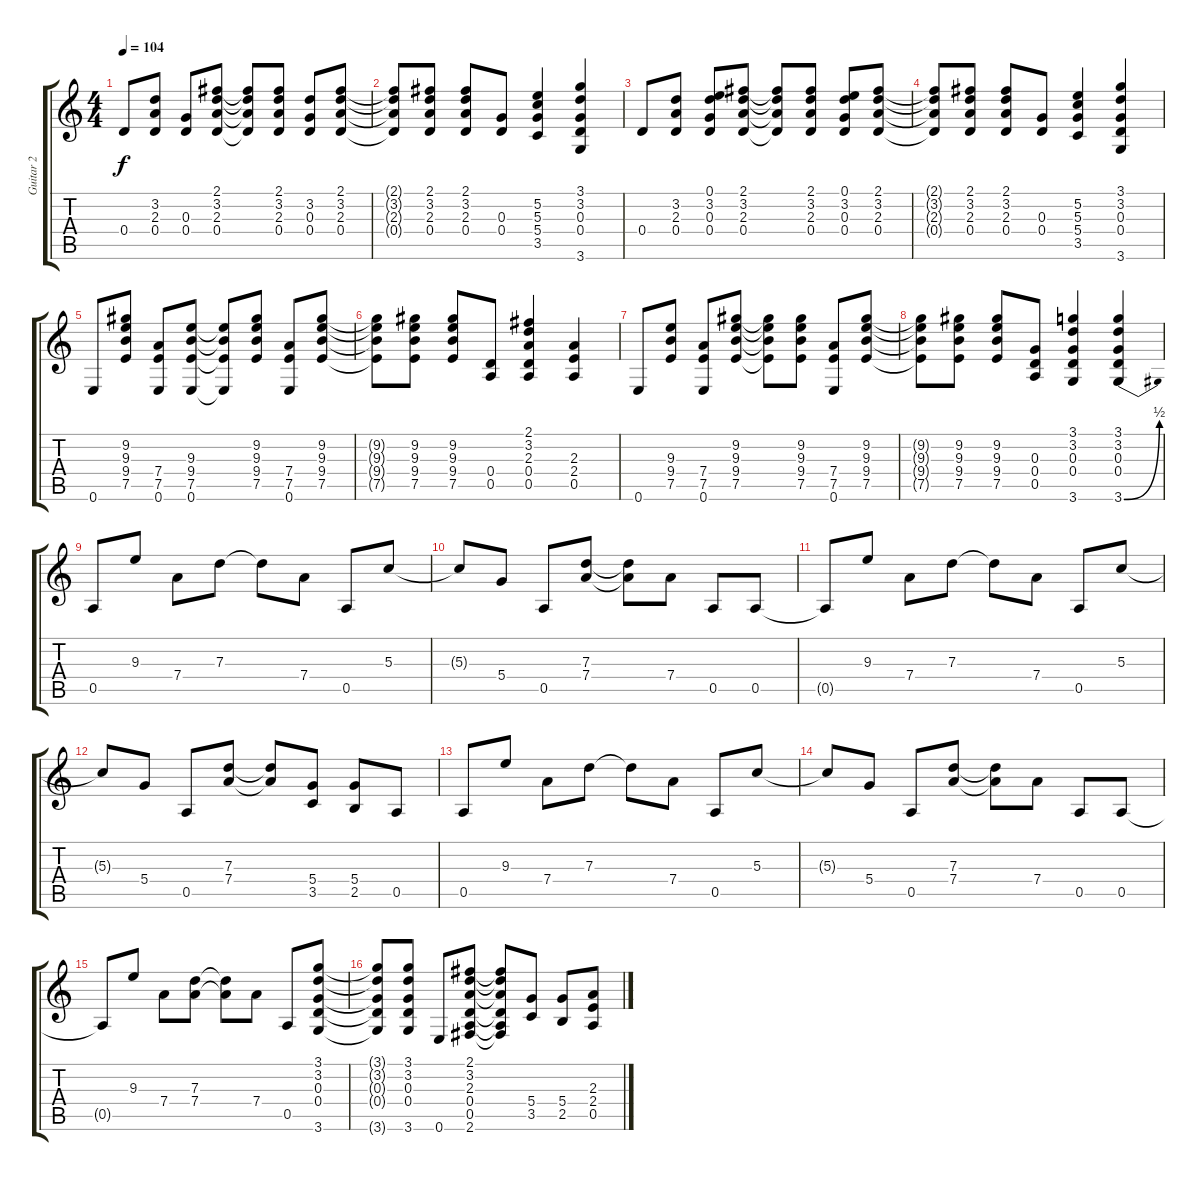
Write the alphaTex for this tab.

\track ("Guitar 2" "Guitar 2") {instrument overdrivenguitar}
\staff {score tabs}
\tuning (E4 B3 G3 D3 A2 E2) {hide}
\ts (4 4)
\tempo 104
\clef g2
\ks c
0.4.8{dy f} (3.2 2.3 0.4).8 (0.3 0.4).8 (2.1 3.2 2.3 0.4).8 (2.1{t} 3.2{t} 2.3{t} 0.4{t}).8 (2.1 3.2 2.3 0.4).8 (3.2 0.3 0.4).8 (2.1 3.2 2.3 0.4).8 |
(2.1{t} 3.2{t} 2.3{t} 0.4{t}).8 (2.1 3.2 2.3 0.4).8 (2.1 3.2 2.3 0.4).8 (0.3 0.4).8 (5.2 5.3 5.4 3.5).4 (3.1 3.2 0.3 0.4 3.6).4 |
0.4.8 (3.2 2.3 0.4).8 (0.1 3.2 0.3 0.4).8 (2.1 3.2 2.3 0.4).8 (2.1{t} 3.2{t} 2.3{t} 0.4{t}).8 (2.1 3.2 2.3 0.4).8 (0.1 3.2 0.3 0.4).8 (2.1 3.2 2.3 0.4).8 |
(2.1{t} 3.2{t} 2.3{t} 0.4{t}).8 (2.1 3.2 2.3 0.4).8 (2.1 3.2 2.3 0.4).8 (0.3 0.4).8 (5.2 5.3 5.4 3.5).4 (3.1 3.2 0.3 0.4 3.6).4 |
0.6.8 (9.2 9.3 9.4 7.5).8 (7.4 7.5 0.6).8 (9.3 9.4 7.5 0.6).8 (9.3{t} 9.4{t} 7.5{t} 0.6{t}).8 (9.2 9.3 9.4 7.5).8 (7.4 7.5 0.6).8 (9.2 9.3 9.4 7.5).8 |
(9.2{t} 9.3{t} 9.4{t} 7.5{t}).8 (9.2 9.3 9.4 7.5).8 (9.2 9.3 9.4 7.5).8 (0.4 0.5).8 (2.1 3.2 2.3 0.4 0.5).4 (2.3 2.4 0.5).4 |
0.6.8 (9.3 9.4 7.5).8 (7.4 7.5 0.6).8 (9.2 9.3 9.4 7.5).8 (9.2{t} 9.3{t} 9.4{t} 7.5{t}).8 (9.2 9.3 9.4 7.5).8 (7.4 7.5 0.6).8 (9.2 9.3 9.4 7.5).8 |
(9.2{t} 9.3{t} 9.4{t} 7.5{t}).8 (9.2 9.3 9.4 7.5).8 (9.2 9.3 9.4 7.5).8 (0.3 0.4 0.5).8 (3.1 3.2 0.3 0.4 3.6).4 (3.1 3.2 0.3 0.4 3.6{be (bend 0 0 60 2)}).4 |
0.5.8 9.3.8 7.4.8 7.3.8 7.3{t}.8 7.4.8 0.5.8 5.3.8 |
5.3{t}.8 5.4.8 0.5.8 (7.3 7.4).8 (7.3{t} 7.4{t}).8 7.4.8 0.5.8 0.5.8 |
0.5{t}.8 9.3.8 7.4.8 7.3.8 7.3{t}.8 7.4.8 0.5.8 5.3.8 |
5.3{t}.8 5.4.8 0.5.8 (7.3 7.4).8 (7.3{t} 7.4{t}).8 (5.4 3.5).8 (5.4 2.5).8 0.5.8 |
0.5.8 9.3.8 7.4.8 7.3.8 7.3{t}.8 7.4.8 0.5.8 5.3.8 |
5.3{t}.8 5.4.8 0.5.8 (7.3 7.4).8 (7.3{t} 7.4{t}).8 7.4.8 0.5.8 0.5.8 |
0.5{t}.8 9.3.8 7.4.8 (7.3 7.4).8 (7.3{t} 7.4{t}).8 7.4.8 0.5.8 (3.1 3.2 0.3 0.4 3.6).8 |
(3.1{t} 3.2{t} 0.3{t} 0.4{t} 3.6{t}).8 (3.1 3.2 0.3 0.4 3.6).8 0.6.8 (2.1 3.2 2.3 0.4 0.5 2.6).8 (2.1{t} 3.2{t} 2.3{t} 0.4{t} 0.5{t} 2.6{t}).8 (5.4 3.5).8 (5.4 2.5).8 (2.3 2.4 0.5).8
